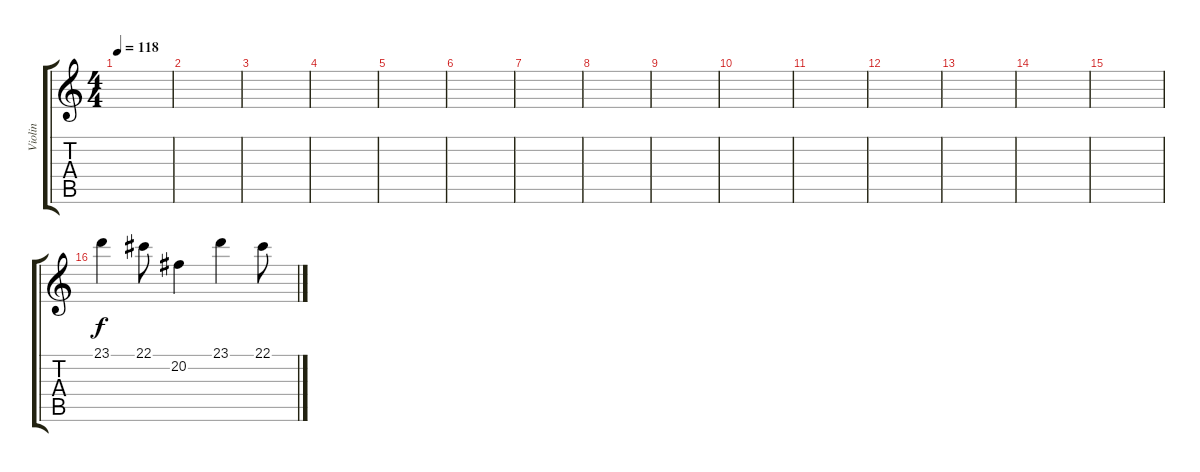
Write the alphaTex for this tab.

\track ("Violin" "Violin") {instrument violin}
\staff {score tabs}
\tuning (Eb4 Bb3 Gb3 Db3 Ab2 Eb2) {hide}
\ts (4 4)
\tempo 118
\clef g2
\ks c
|
|
|
|
|
|
|
|
|
|
|
|
|
|
|
23.1.4 22.1.8 20.2.4 23.1.4 22.1.8
